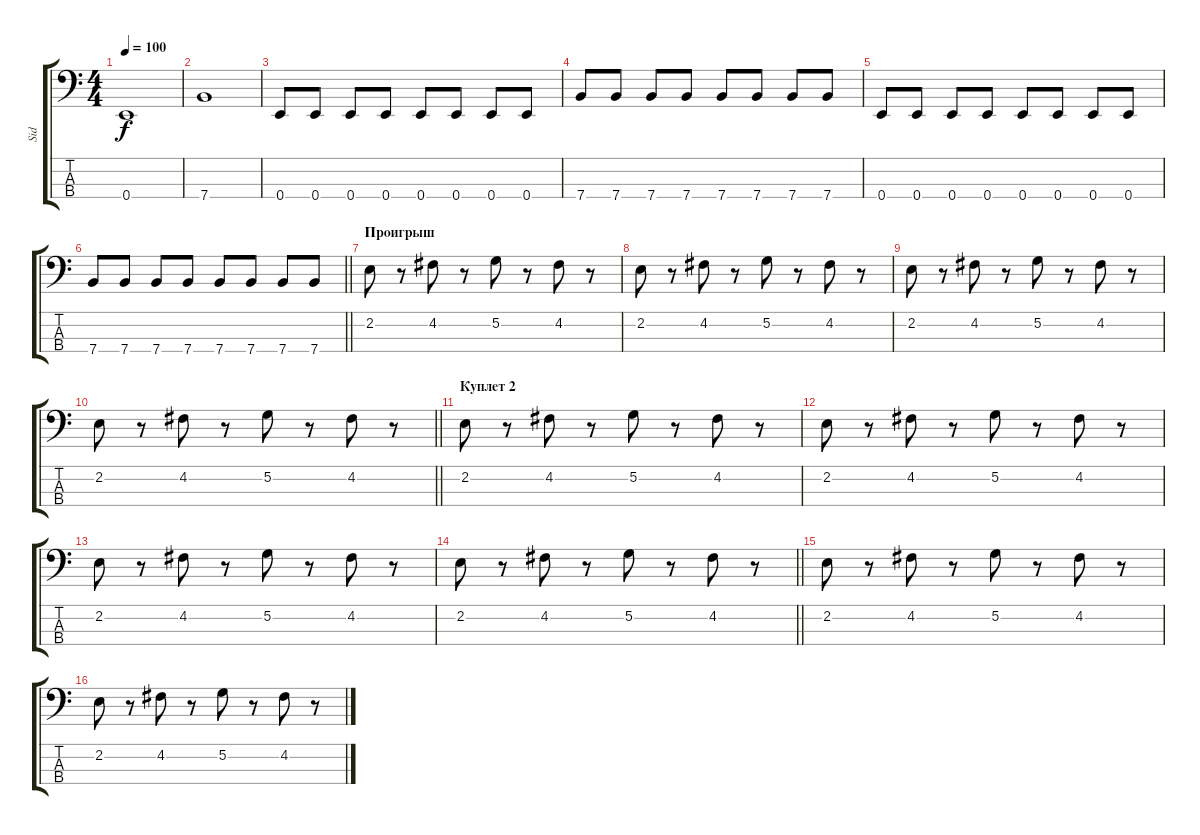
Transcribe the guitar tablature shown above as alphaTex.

\track ("Sid" "Sid") {instrument electricbassfinger}
\staff {score tabs}
\tuning (G2 D2 A1 E1) {hide}
\ts (4 4)
\tempo 100
\clef f4
\ks c
0.4.1{dy f} |
7.4.1 |
0.4.8 0.4.8 0.4.8 0.4.8 0.4.8 0.4.8 0.4.8 0.4.8 |
7.4.8 7.4.8 7.4.8 7.4.8 7.4.8 7.4.8 7.4.8 7.4.8 |
0.4.8 0.4.8 0.4.8 0.4.8 0.4.8 0.4.8 0.4.8 0.4.8 |
\barLineRight lightlight
7.4.8 7.4.8 7.4.8 7.4.8 7.4.8 7.4.8 7.4.8 7.4.8 |
\section ("" "Проигрыш")
2.2.8 r.8 4.2.8 r.8 5.2.8 r.8 4.2.8 r.8 |
2.2.8 r.8 4.2.8 r.8 5.2.8 r.8 4.2.8 r.8 |
2.2.8 r.8 4.2.8 r.8 5.2.8 r.8 4.2.8 r.8 |
\barLineRight lightlight
2.2.8 r.8 4.2.8 r.8 5.2.8 r.8 4.2.8 r.8 |
\section ("" "Куплет 2")
2.2.8 r.8 4.2.8 r.8 5.2.8 r.8 4.2.8 r.8 |
2.2.8 r.8 4.2.8 r.8 5.2.8 r.8 4.2.8 r.8 |
2.2.8 r.8 4.2.8 r.8 5.2.8 r.8 4.2.8 r.8 |
\barLineRight lightlight
2.2.8 r.8 4.2.8 r.8 5.2.8 r.8 4.2.8 r.8 |
2.2.8 r.8 4.2.8 r.8 5.2.8 r.8 4.2.8 r.8 |
2.2.8 r.8 4.2.8 r.8 5.2.8 r.8 4.2.8 r.8
